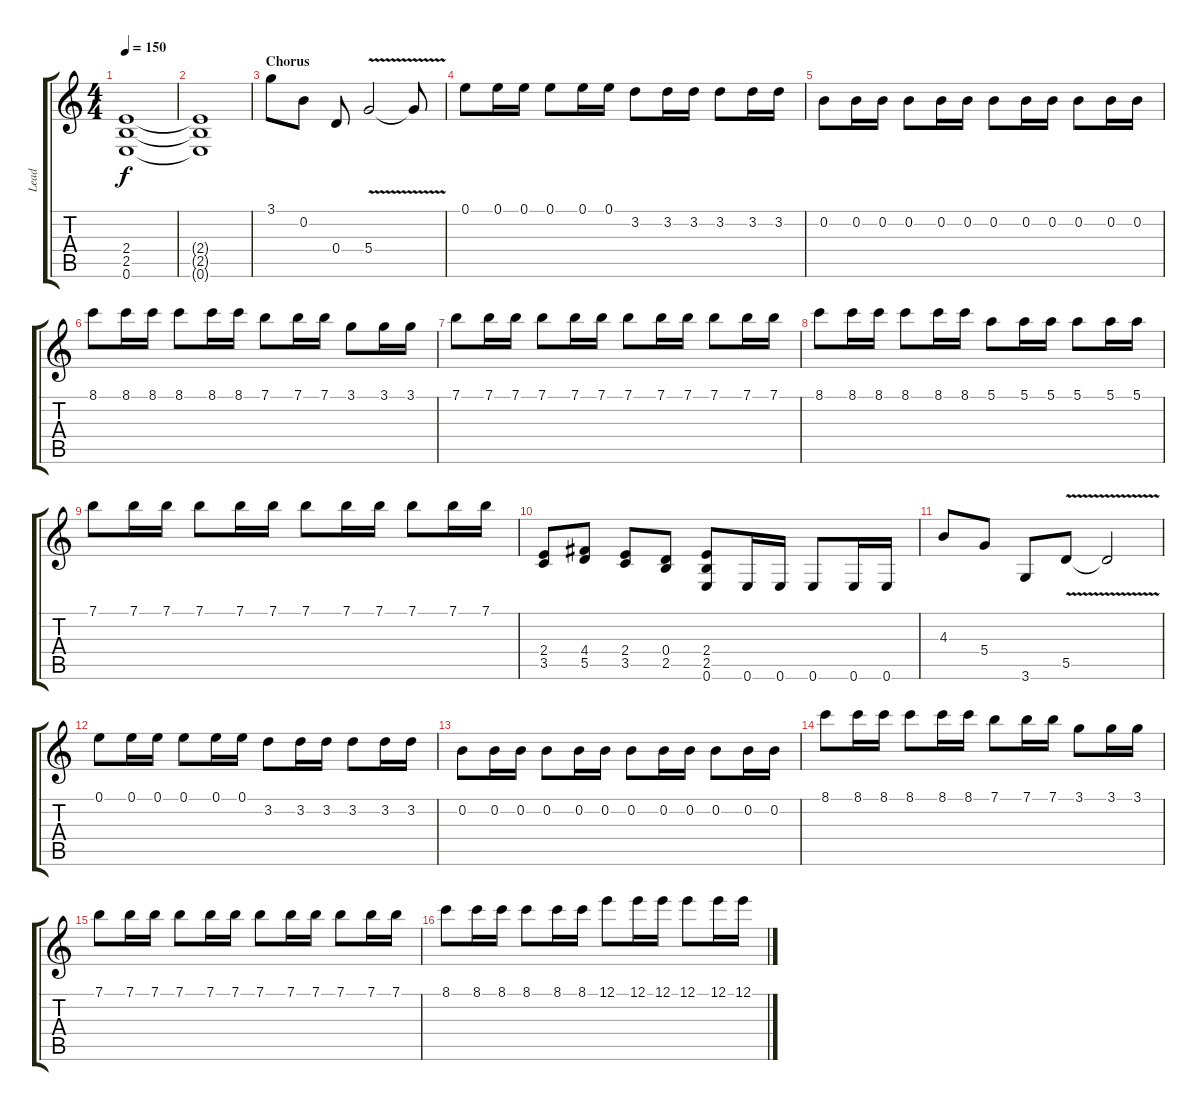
\track ("Lead" "Lead") {instrument overdrivenguitar}
\staff {score tabs}
\tuning (E4 B3 G3 D3 A2 E2) {hide}
\ts (4 4)
\tempo 150
\clef g2
\ks c
(2.4 2.5 0.6).1{dy f} |
(2.4{t} 2.5{t} 0.6{t}).1 |
\section ("" "Chorus")
3.1.8 0.2.8 0.4.8 5.4{v}.2 5.4{t}.8 |
0.1.8 0.1.16 0.1.16 0.1.8 0.1.16 0.1.16 3.2.8 3.2.16 3.2.16 3.2.8 3.2.16 3.2.16 |
0.2.8 0.2.16 0.2.16 0.2.8 0.2.16 0.2.16 0.2.8 0.2.16 0.2.16 0.2.8 0.2.16 0.2.16 |
8.1.8 8.1.16 8.1.16 8.1.8 8.1.16 8.1.16 7.1.8 7.1.16 7.1.16 3.1.8 3.1.16 3.1.16 |
7.1.8 7.1.16 7.1.16 7.1.8 7.1.16 7.1.16 7.1.8 7.1.16 7.1.16 7.1.8 7.1.16 7.1.16 |
8.1.8 8.1.16 8.1.16 8.1.8 8.1.16 8.1.16 5.1.8 5.1.16 5.1.16 5.1.8 5.1.16 5.1.16 |
7.1.8 7.1.16 7.1.16 7.1.8 7.1.16 7.1.16 7.1.8 7.1.16 7.1.16 7.1.8 7.1.16 7.1.16 |
(2.4 3.5).8 (4.4 5.5).8 (2.4 3.5).8 (0.4 2.5).8 (2.4 2.5 0.6).8 0.6.16 0.6.16 0.6.8 0.6.16 0.6.16 |
4.3.8 5.4.8 3.6.8 5.5{v}.8 5.5{t}.2 |
0.1.8 0.1.16 0.1.16 0.1.8 0.1.16 0.1.16 3.2.8 3.2.16 3.2.16 3.2.8 3.2.16 3.2.16 |
0.2.8 0.2.16 0.2.16 0.2.8 0.2.16 0.2.16 0.2.8 0.2.16 0.2.16 0.2.8 0.2.16 0.2.16 |
8.1.8 8.1.16 8.1.16 8.1.8 8.1.16 8.1.16 7.1.8 7.1.16 7.1.16 3.1.8 3.1.16 3.1.16 |
7.1.8 7.1.16 7.1.16 7.1.8 7.1.16 7.1.16 7.1.8 7.1.16 7.1.16 7.1.8 7.1.16 7.1.16 |
8.1.8 8.1.16 8.1.16 8.1.8 8.1.16 8.1.16 12.1.8 12.1.16 12.1.16 12.1.8 12.1.16 12.1.16
